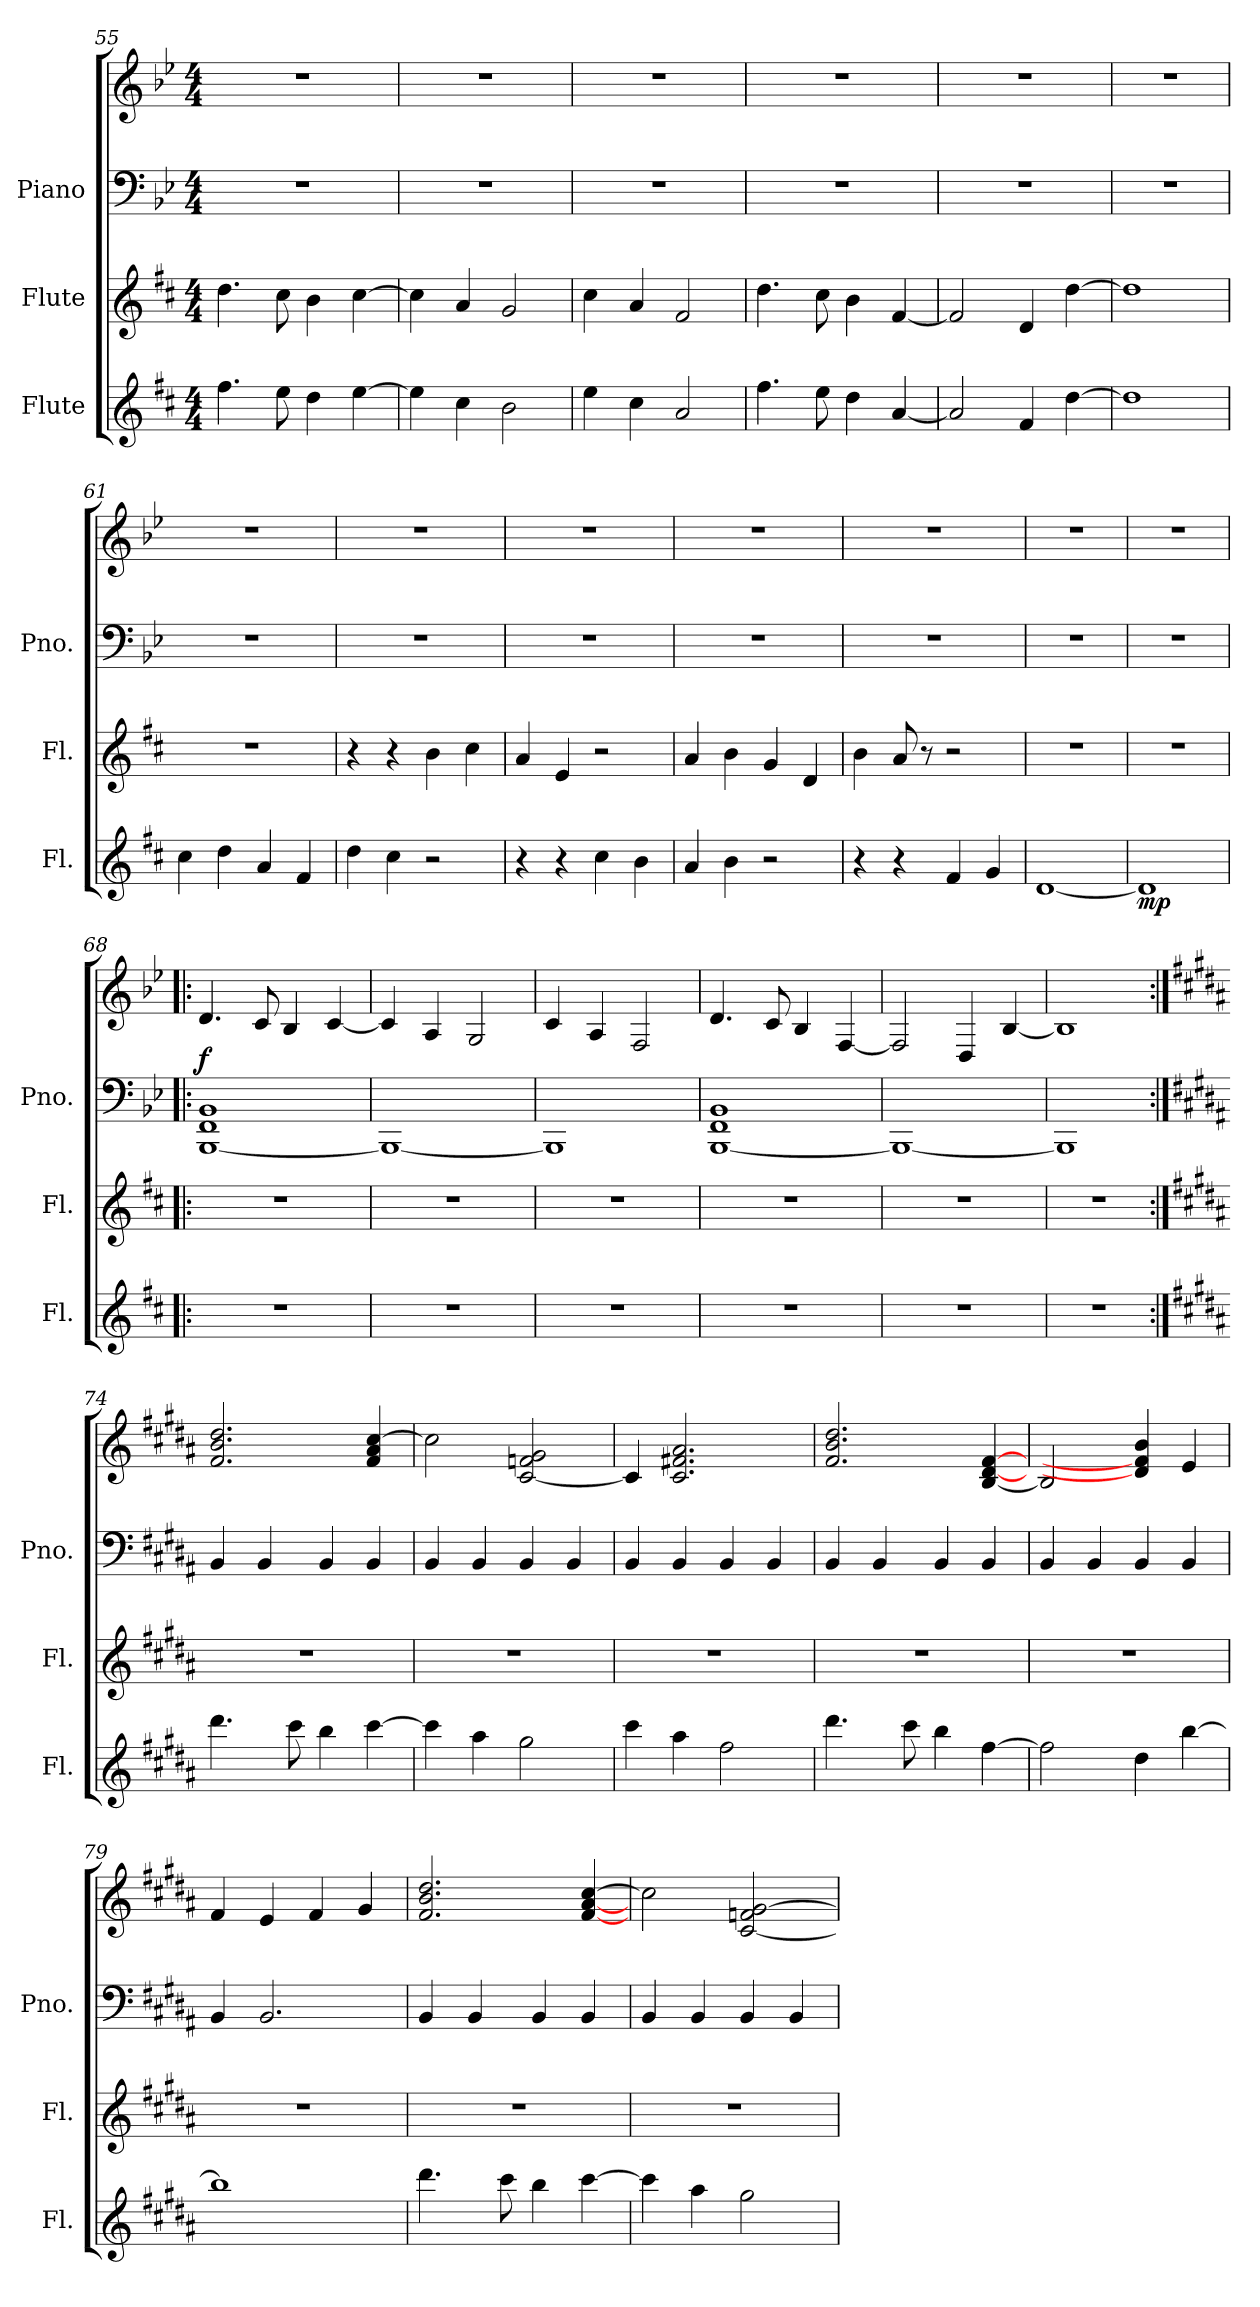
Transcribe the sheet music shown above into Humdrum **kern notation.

**kern	**dynam	**kern	**kern	**kern	**dynam
*part3	*part3	*part2	*part1	*part1	*part1
*staff4	*staff4	*staff3	*staff2	*staff1	*staff1/2
*I"Flute	*	*I"Flute	*I"Piano	*	*
*I'Fl.	*	*I'Fl.	*I'Pno.	*	*
*clefG2	*	*clefG2	*clefF4	*clefG2	*
*k[f#c#]	*	*k[f#c#]	*k[b-e-]	*k[b-e-]	*
*D:	*	*D:	*B-:	*B-:	*
*M4/4	*	*M4/4	*M4/4	*M4/4	*
=55	=55	=55	=55	=55	=55
4.ff#\	.	4.dd\	1r	1r	.
8ee\	.	8cc#\	.	.	.
4dd\	.	4b\	.	.	.
[4ee\	.	[4cc#\	.	.	.
=56	=56	=56	=56	=56	=56
4ee\]	.	4cc#\]	1r	1r	.
4cc#\	.	4a/	.	.	.
2b\	.	2g/	.	.	.
=57	=57	=57	=57	=57	=57
4ee\	.	4cc#\	1r	1r	.
4cc#\	.	4a/	.	.	.
2a/	.	2f#/	.	.	.
!!LO:LB:g=z
=58	=58	=58	=58	=58	=58
4.ff#\	.	4.dd\	1r	1r	.
8ee\	.	8cc#\	.	.	.
4dd\	.	4b\	.	.	.
[4a/	.	[4f#/	.	.	.
=59	=59	=59	=59	=59	=59
2a/]	.	2f#/]	1r	1r	.
4f#/	.	4d/	.	.	.
[4dd\	.	[4dd\	.	.	.
=60	=60	=60	=60	=60	=60
1dd]	.	1dd]	1r	1r	.
=61	=61	=61	=61	=61	=61
4cc#\	.	1r	1r	1r	.
4dd\	.	.	.	.	.
4a/	.	.	.	.	.
4f#/	.	.	.	.	.
=62	=62	=62	=62	=62	=62
4dd\	.	4r	1r	1r	.
4cc#\	.	4r	.	.	.
2r	.	4b\	.	.	.
.	.	4cc#\	.	.	.
=63	=63	=63	=63	=63	=63
4r	.	4a/	1r	1r	.
4r	.	4e/	.	.	.
4cc#\	.	2r	.	.	.
4b\	.	.	.	.	.
=64	=64	=64	=64	=64	=64
4a/	.	4a/	1r	1r	.
4b\	.	4b\	.	.	.
2r	.	4g/	.	.	.
.	.	4d/	.	.	.
=65	=65	=65	=65	=65	=65
4r	.	4b\	1r	1r	.
4r	.	8a/	.	.	.
.	.	8r	.	.	.
4f#/	.	2r	.	.	.
4g/	.	.	.	.	.
=66	=66	=66	=66	=66	=66
[1d	.	1r	1r	1r	.
=67	=67	=67	=67	=67	=67
!	!LO:DY:b	!	!	!	!
1d]	mp	1r	1r	1r	.
!!LO:LB:g=z
=68!|:	=68!|:	=68!|:	=68!|:	=68!|:	=68!|:
!	!	!	!	!	!LO:DY:a=2
1r	.	1r	[1BBB- 1FF 1BB-	4.d/	f
.	.	.	.	8c/	.
.	.	.	.	4B-/	.
.	.	.	.	[4c/	.
=69	=69	=69	=69	=69	=69
1r	.	1r	1BBB-_	4c/]	.
.	.	.	.	4A/	.
.	.	.	.	2G/	.
=70	=70	=70	=70	=70	=70
1r	.	1r	1BBB-]	4c/	.
.	.	.	.	4A/	.
.	.	.	.	2F/	.
=71	=71	=71	=71	=71	=71
1r	.	1r	[1BBB- 1FF 1BB-	4.d/	.
.	.	.	.	8c/	.
.	.	.	.	4B-/	.
.	.	.	.	[4F/	.
=72	=72	=72	=72	=72	=72
1r	.	1r	1BBB-_	2F/]	.
.	.	.	.	4D/	.
.	.	.	.	[4B-/	.
=73	=73	=73	=73	=73	=73
1r	.	1r	1BBB-]	1B-]	.
=74:|!	=74:|!	=74:|!	=74:|!	=74:|!	=74:|!
*k[f#c#g#d#a#]	*	*k[f#c#g#d#a#]	*k[f#c#g#d#a#]	*k[f#c#g#d#a#]	*
*B:	*	*B:	*B:	*B:	*
4.ddd#\	.	1r	4BB/	2.f#/ 2.b/ 2.dd#/	.
.	.	.	4BB/	.	.
8ccc#\	.	.	.	.	.
4bb\	.	.	4BB/	.	.
[4ccc#\	.	.	4BB/	4f#/ 4a#/ [4cc#/	.
=75	=75	=75	=75	=75	=75
4ccc#\]	.	1r	4BB/	2cc#\]	.
4aa#\	.	.	4BB/	.	.
2gg#\	.	.	4BB/	[2c#/ 2fn/ 2g#/	.
.	.	.	4BB/	.	.
!!LO:PB:g=z
=76	=76	=76	=76	=76	=76
4ccc#\	.	1r	4BB/	4c#/]	.
4aa#\	.	.	4BB/	2.c#/ 2.f#X/ 2.a#/	.
2ff#\	.	.	4BB/	.	.
.	.	.	4BB/	.	.
=77	=77	=77	=77	=77	=77
4.ddd#\	.	1r	4BB/	2.f#/ 2.b/ 2.dd#/	.
.	.	.	4BB/	.	.
8ccc#\	.	.	.	.	.
4bb\	.	.	4BB/	.	.
[4ff#\	.	.	4BB/	[4B/ [4d#/ [4f#/	.
=78	=78	=78	=78	=78	=78
2ff#\]	.	1r	4BB/	2B/]	.
.	.	.	4BB/	.	.
4dd#\	.	.	4BB/	4d#/] 4f#/] 4b/	.
[4bb\	.	.	4BB/	4e/	.
=79	=79	=79	=79	=79	=79
1bb]	.	1r	4BB/	4f#/	.
.	.	.	2.BB/	4e/	.
.	.	.	.	4f#/	.
.	.	.	.	4g#/	.
=80	=80	=80	=80	=80	=80
4.ddd#\	.	1r	4BB/	2.f#/ 2.b/ 2.dd#/	.
.	.	.	4BB/	.	.
8ccc#\	.	.	.	.	.
4bb\	.	.	4BB/	.	.
[4ccc#\	.	.	4BB/	[4f#/ [4a#/ [4cc#/	.
=81	=81	=81	=81	=81	=81
4ccc#\]	.	1r	4BB/	2cc#\]	.
4aa#\	.	.	4BB/	.	.
2gg#\	.	.	4BB/	[2c#/ 2fn/ [2g#/	.
.	.	.	4BB/	.	.
=	=	=	=	=	=
*-	*-	*-	*-	*-	*-
